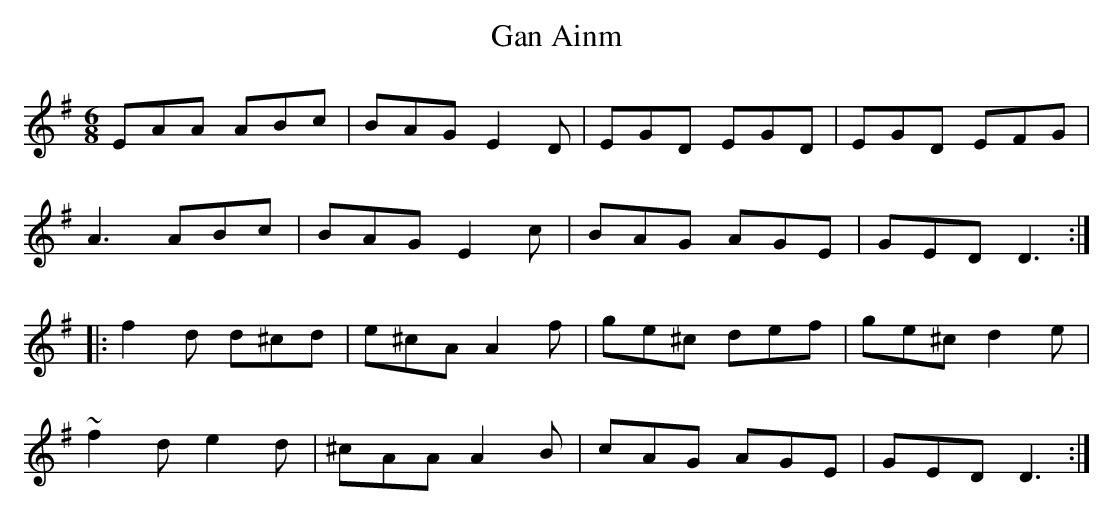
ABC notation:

X:1
T:Gan Ainm
M:6/8
L:1/8
K:G
EAA ABc|BAG E2D|EGD EGD|EGD EFG|!
A3 ABc|BAG E2c|BAG AGE|GED D3:|!
|:f2d d^cd|e^cA A2f|ge^c def|ge^c d2e|!
~f2d e2d|^cAA A2B|cAG AGE|GED D3:|!
